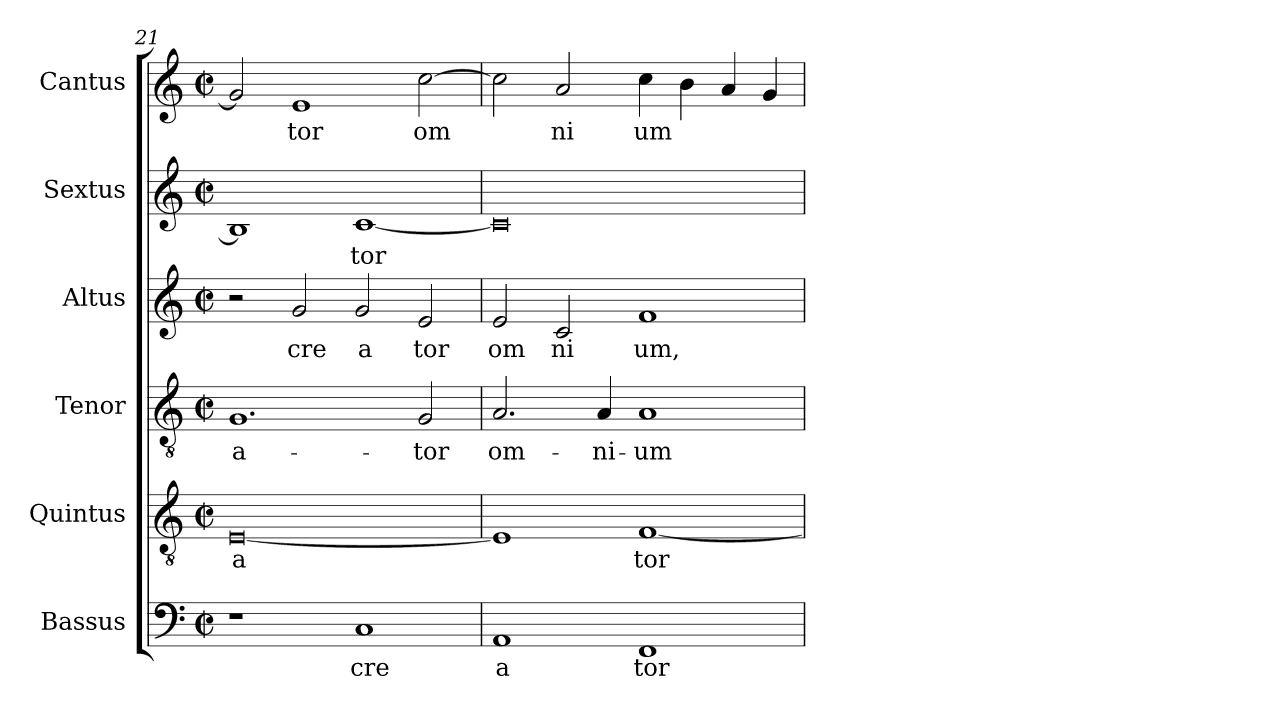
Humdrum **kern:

**kern	**text	**kern	**text	**kern	**text	**kern	**text	**kern	**text	**kern	**text
*part6	*part6	*part5	*part5	*part4	*part4	*part3	*part3	*part2	*part2	*part1	*part1
*staff6	*staff6	*staff5	*staff5	*staff4	*staff4	*staff3	*staff3	*staff2	*staff2	*staff1	*staff1
*I"Bassus	*	*I"Quintus	*	*I"Tenor	*	*I"Altus	*	*I"Sextus	*	*I"Cantus	*
*clefF4	*	*clefGv2	*	*clefGv2	*	*clefG2	*	*clefG2	*	*clefG2	*
*k[]	*	*k[]	*	*k[]	*	*k[]	*	*k[]	*	*k[]	*
*C:	*	*C:	*	*C:	*	*C:	*	*C:	*	*C:	*
*M2/2	*	*M2/2	*	*M2/2	*	*M2/2	*	*M2/2	*	*M2/2	*
*met(c|)	*	*met(c|)	*	*met(c|)	*	*met(c|)	*	*met(c|)	*	*met(c|)	*
=21	=21	=21	=21	=21	=21	=21	=21	=21	=21	=21	=21
!	!	!	!LO:LY:b:cj	!	!LO:LY:b:cj	!	!	!	!LO:LY:b:cj	!	!LO:LY:b:cj
1r	.	[<0E	a	1.G	-a-	2r	.	1B]	.	2g/]	.
!	!	!	!	!	!	!	!LO:LY:b:cj	!	!	!	!LO:LY:b:cj
.	.	.	.	.	.	2g/	cre	.	.	1e	tor
!	!LO:LY:b	!	!	!	!	!	!LO:LY:b:cj	!	!LO:LY:b:cj	!	!
1C	cre	.	.	.	.	2g/	a	[<1c	tor	.	.
!	!	!	!	!	!LO:LY:b:cj	!	!LO:LY:b:cj	!	!	!	!LO:LY:b:cj
.	.	.	.	2G/	-tor	2e/	tor	.	.	[>2cc\	om
=22	=22	=22	=22	=22	=22	=22	=22	=22	=22	=22	=22
!	!LO:LY:b	!	!LO:LY:b:cj	!	!LO:LY:b:cj	!	!LO:LY:b:cj	!	!LO:LY:b:cj	!	!LO:LY:b:cj
1AA	a	1E]	.	2.A/	om-	2e/	om	0c]	.	2cc\]	.
!	!	!	!	!	!	!	!LO:LY:b:cj	!	!	!	!LO:LY:b:cj
.	.	.	.	.	.	2c/	ni	.	.	2a/	ni
!	!	!	!	!	!LO:LY:b:cj	!	!	!	!	!	!
.	.	.	.	4A/	-ni-	.	.	.	.	.	.
!	!LO:LY:b	!	!LO:LY:b:cj	!	!LO:LY:b:cj	!	!LO:LY:b:cj	!	!	!	!LO:LY:b:cj
1FF	tor	[<1F	tor	1A	-um	1f	um,	.	.	4cc\	um
!	!	!	!	!	!	!	!	!	!	!	!LO:LY:b:cj
.	.	.	.	.	.	.	.	.	.	4b\	.
!	!	!	!	!	!	!	!	!	!	!	!LO:LY:b:cj
.	.	.	.	.	.	.	.	.	.	4a/	.
!	!	!	!	!	!	!	!	!	!	!	!LO:LY:b:cj
.	.	.	.	.	.	.	.	.	.	4g/	.
=	=	=	=	=	=	=	=	=	=	=	=
*-	*-	*-	*-	*-	*-	*-	*-	*-	*-	*-	*-
